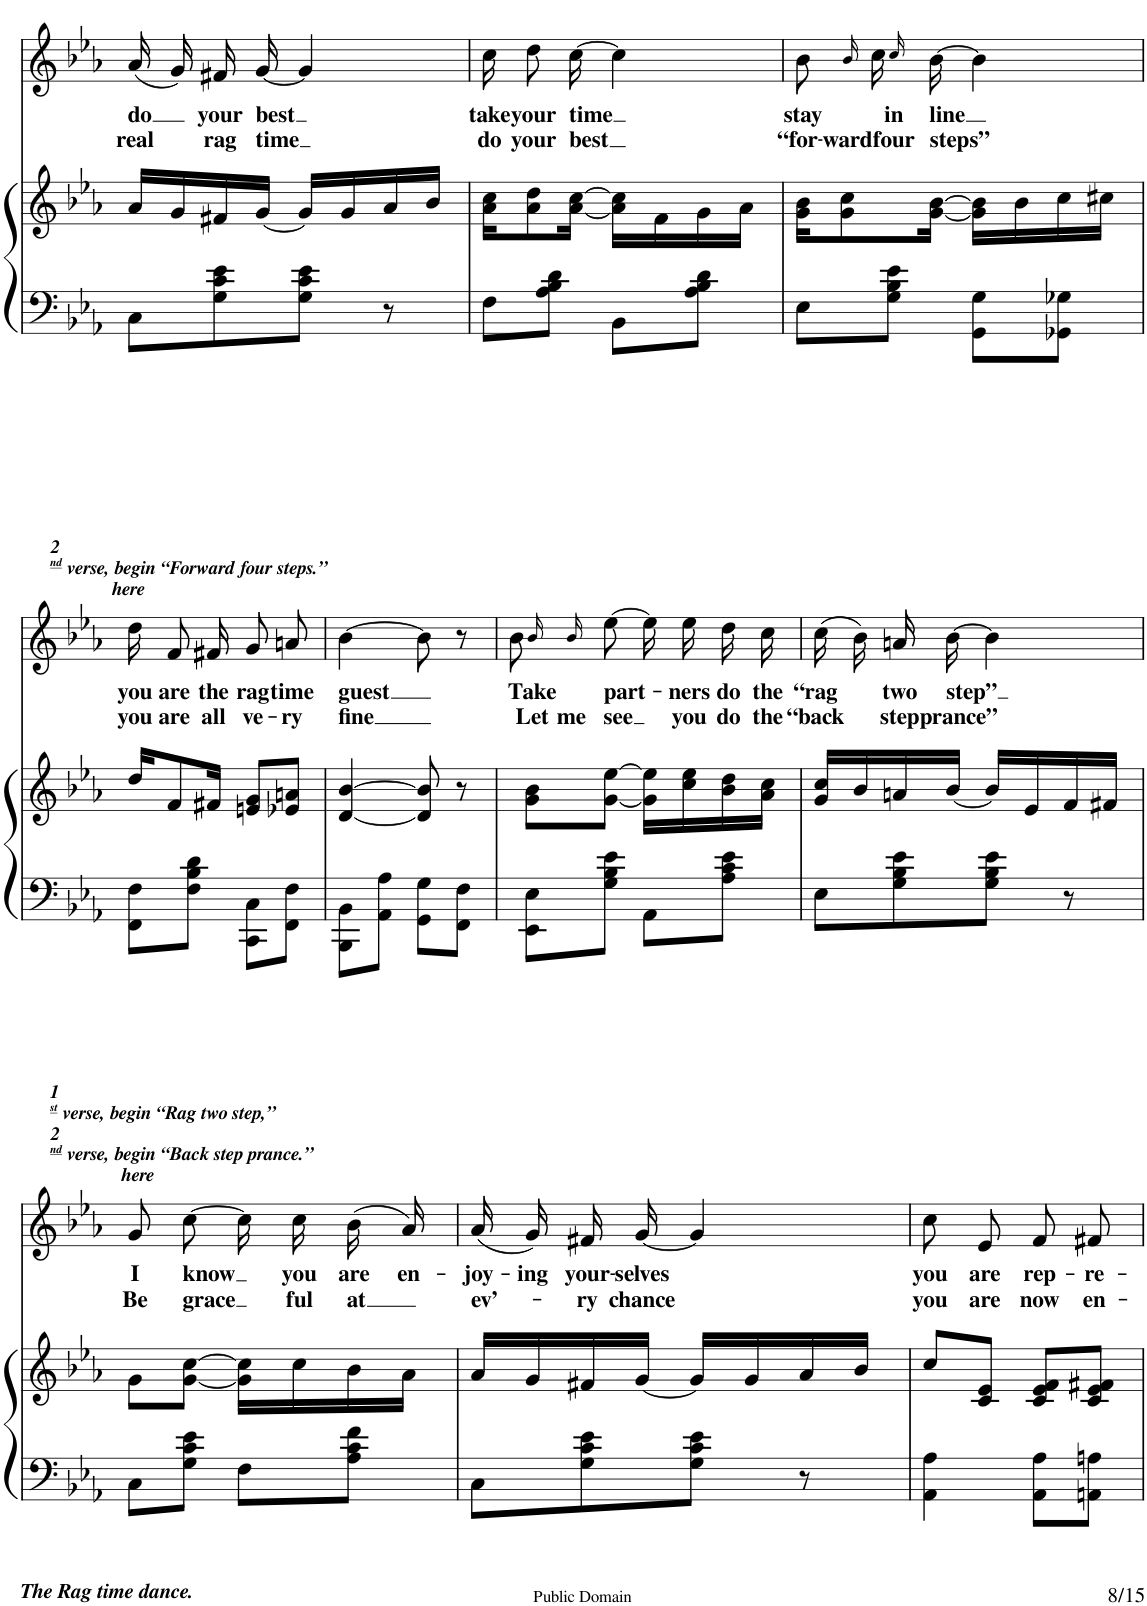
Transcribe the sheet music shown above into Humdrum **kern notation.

**kern	**kern	**kern	**text	**text
*part2	*part2	*part1	*part1	*part1
*staff3	*staff2	*staff1	*staff1	*staff1
*I"PIANO.	*	*I"VOICE.	*	*
*I'Pno	*	*	*	*
!!LO:PB:g=z
*clefF4	*clefG2	*clefG2	*	*
*k[b-e-a-]	*k[b-e-a-]	*k[b-e-a-]	*	*
*M2/4	*M2/4	*M2/4	*	*
=62	=62	=62	=62	=62
!	!	!	!LO:LY:b	!LO:LY:b
8C\L	16a-/LL	(16a-/LL	do	real
.	16g/	16g/J)	.	.
!	!	!	!LO:LY:b	!LO:LY:b
8G\ 8c\ 8e-\	16f#X/	16f#X/L	your	rag
!	!	!	!LO:LY:b	!LO:LY:b
.	[16g/JJ	[16g/JJ	best	time
8G\ 8c\ 8e-\J	16g/LL]	4g/]	.	.
.	16g/	.	.	.
8r	16a-/	.	.	.
.	16b-/JJ	.	.	.
=63	=63	=63	=63	=63
!	!	!	!LO:LY:b	!LO:LY:b
8F\L	16a-\ 16cc\KL	16cc\KL	take	do
!	!	!	!LO:LY:b	!LO:LY:b
.	8a-\ 8dd\	8dd\	your	your
8A-\ 8B-\ 8d\J	.	.	.	.
!	!	!	!LO:LY:b	!LO:LY:b
.	[16a-\ [16cc\Jk	[16cc\Jk	time	best
8BB-\L	16a-\] 16cc\]LL	4cc\]	.	.
.	16f\	.	.	.
8A-\ 8B-\ 8d\J	16g\	.	.	.
.	16a-\JJ	.	.	.
=64	=64	=64	=64	=64
!	!	!	!LO:LY:b	!
*	*	*^	*	*
!	!	!	!	!	!LO:LY:b
8E-\L	16g\ 16b-\KL	8b-\L	16b-LL	.	“for-
!	!	!	!	!	!LO:LY:b
.	8g\ 8cc\	.	16b-!/	.	-ward
!	!	!LO:N:head=solid	!LO:N:head=solid	!LO:LY:b	!
!	!	!	!	!	!LO:LY:b
8G\ 8B-\ 8e-\J	.	16cc\L	16cc!/JJ	.	four
!	!	!	!	!LO:LY:b	!LO:LY:b
.	[16g\ [16b-\Jk	[16b-\JJ	16ryy	line	steps”
8GG\ 8G\L	16g\] 16b-\]LL	4b-\]	4ryy	.	.
.	16b-\	.	.	.	.
8GG-X\ 8G-X\J	16cc\	.	.	.	.
.	16cc#X\JJ	.	.	.	.
*	*	*v	*v	*	*
!!LO:LB:g=z
=65	=65	=65	=65	=65
!	!	!LO:TX:a:Bi:t=2	!	!
!	!	!LO:TX:a:t=nd	!	!
!	!	!LO:TX:a:t=verse, begin “Forward four steps.”	!	!
!	!	!LO:TX:a:t=here	!	!
!	!	!	!LO:LY:b	!LO:LY:b
8FF\ 8F\L	16dd/KL	16dd/KL	you	you
!	!	!	!LO:LY:b	!LO:LY:b
.	8f/	8f/	are	are
8F\ 8B-\ 8d\J	.	.	.	.
!	!	!	!LO:LY:b	!LO:LY:b
.	16f#X/Jk	16f#X/Jk	the	all
!	!	!	!LO:LY:b	!LO:LY:b
8CC\ 8C\L	8en/ 8g/L	8g/L	rag	ve-
!	!	!	!LO:LY:b	!LO:LY:b
8FF\ 8F\J	8e-X/ 8an/J	8an/J	time	-ry
=66	=66	=66	=66	=66
!	!	!	!LO:LY:b	!LO:LY:b
8BBB-\ 8BB-\L	[4d/ [4b-/	[4b-\	guest	fine
8AA-\ 8A-\J	.	.	.	.
8GG\ 8G\L	8d/] 8b-/]	8b-\]	.	.
8FF\ 8F\J	8r	8r	.	.
=67	=67	=67	=67	=67
!	!	!	!LO:LY:b	!
*	*	*^	*	*
!	!	!	!	!	!LO:LY:b
8EE-\ 8E-\L	8g\ 8b-\L	8b-\L	16b-!/LL	.	Let
!	!	!	!	!	!LO:LY:b
.	.	.	16b-!/JJ	.	me
!	!	!	!	!LO:LY:b	!LO:LY:b
8G\ 8B-\ 8e-\J	[8g\ [8ee-\J	[8ee-\J	8ryy	part-	see
8AA-\L	16g\] 16ee-\]LL	16ee-\LL]	16ryy	.	.
!	!	!	!	!LO:LY:b	!LO:LY:b
.	16cc\ 16ee-\	16ee-\J	16ryy	ners	you
!	!	!	!	!LO:LY:b	!LO:LY:b
8A-\ 8c\ 8e-\J	16b-\ 16dd\	16dd\L	8ryy	do	do
!	!	!	!	!LO:LY:b	!LO:LY:b
.	16a-\ 16cc\JJ	16cc\JJ	.	the	the
*	*	*v	*v	*	*
=68	=68	=68	=68	=68
!	!	!	!LO:LY:b	!LO:LY:b
8E-\L	16g/ 16cc/LL	(16cc\LL	“rag	“back
.	16b-/	16b-\J)	.	.
!	!	!	!LO:LY:b	!LO:LY:b
8G\ 8B-\ 8e-\	16an/	16an\L	two	step
!	!	!	!LO:LY:b	!LO:LY:b
.	[16b-/JJ	[16b-\JJ	step”	prance”
8G\ 8B-\ 8e-\J	16b-/LL]	4b-\]	.	.
.	16e-/	.	.	.
8r	16f/	.	.	.
.	16f#X/JJ	.	.	.
!!LO:LB:g=z
=69	=69	=69	=69	=69
!	!	!LO:TX:a:Bi:t=1	!	!
!	!	!LO:TX:a:t=st	!	!
!	!	!LO:TX:a:t=verse, begin “Rag two step,”	!	!
!	!	!LO:TX:a:t=2	!	!
!	!	!LO:TX:a:t=nd	!	!
!	!	!LO:TX:a:t=verse, begin “Back step prance.”	!	!
!	!	!LO:TX:a:t=here	!	!
!	!	!	!LO:LY:b	!LO:LY:b
8C\L	8g\L	8g/L	I	Be
!	!	!	!LO:LY:b	!LO:LY:b
8G\ 8c\ 8e-\J	[8g\ [8cc\J	[8cc/J	know	grace
8F\L	16g\] 16cc\]LL	16cc\LL]	.	.
!	!	!	!LO:LY:b	!LO:LY:b
.	16cc\	16cc\J	you	ful
!	!	!	!LO:LY:b	!LO:LY:b
8A-\ 8c\ 8f\J	16b-\	(16b-\L	are	at
!	!	!	!LO:LY:b	!
.	16a-\JJ	16a-\JJ)	en-	.
=70	=70	=70	=70	=70
!	!	!	!LO:LY:b	!LO:LY:b
8C\L	16a-/LL	(16a-/LL	-joy-	ev’-
!	!	!	!LO:LY:b	!
.	16g/	16g/J)	-ing	.
!	!	!	!LO:LY:b	!LO:LY:b
8G\ 8c\ 8e-\	16f#X/	16f#X/L	your-	ry
!	!	!	!LO:LY:b	!LO:LY:b
.	[16g/JJ	[16g/JJ	-selves	chance
8G\ 8c\ 8e-\J	16g/LL]	4g/]	.	.
.	16g/	.	.	.
8r	16a-/	.	.	.
.	16b-/JJ	.	.	.
=71	=71	=71	=71	=71
!	!	!	!LO:LY:b	!LO:LY:b
4AA-\ 4A-\	8cc/L	8cc/L	you	you
!	!	!	!LO:LY:b	!LO:LY:b
.	8c/ 8e-/J	8e-/J	are	are
!	!	!	!LO:LY:b	!LO:LY:b
8AA-\ 8A-\L	8c/ 8e-/ 8f/L	8f/L	rep-	now
!	!	!	!LO:LY:b	!LO:LY:b
8AAn\ 8An\J	8c/ 8e-/ 8f#X/J	8f#X/J	-re-	en-
=	=	=	=	=
*-	*-	*-	*-	*-
